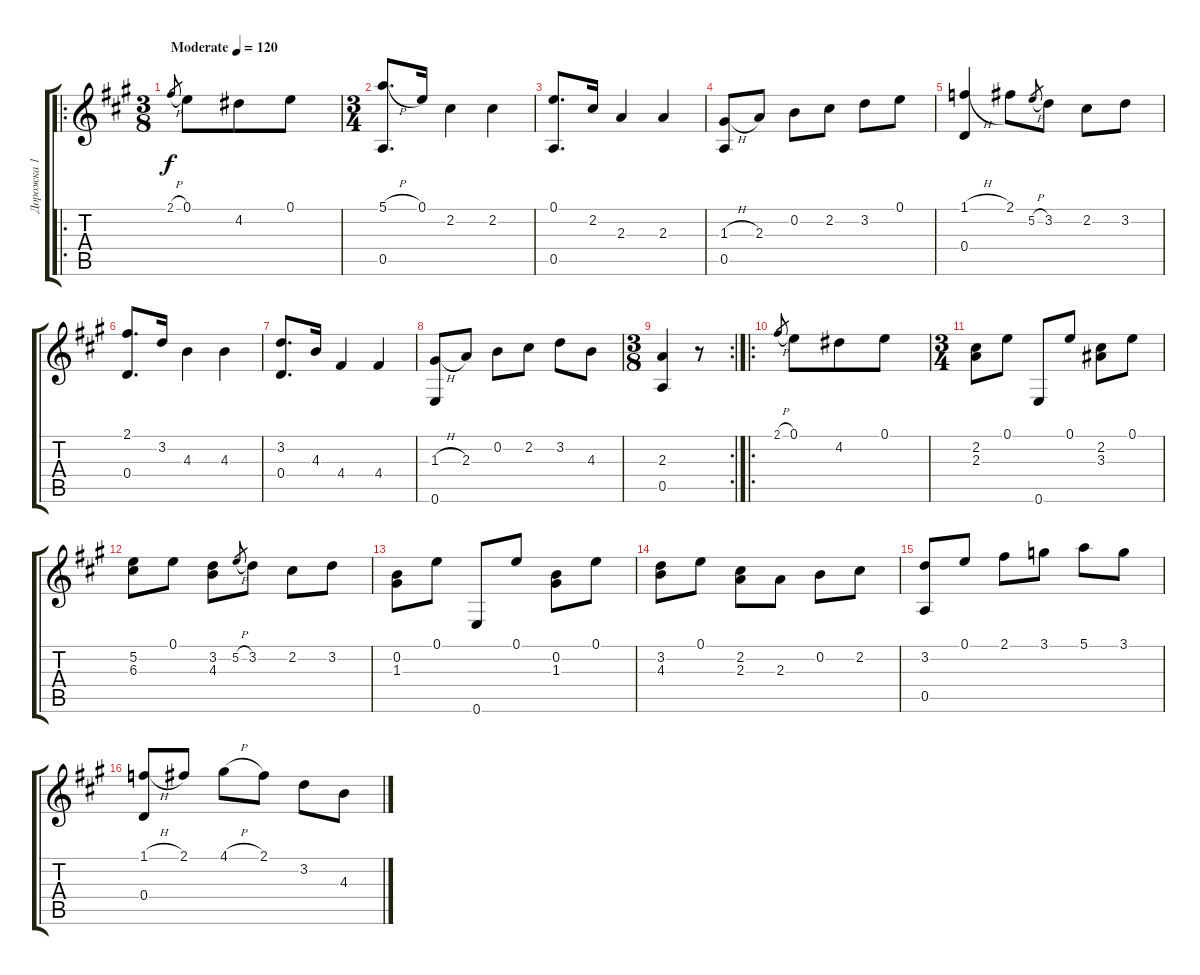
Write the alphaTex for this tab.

\track ("Дорожка 1" "Дорожка 1") {instrument acousticguitarnylon}
\staff {score tabs}
\tuning (E4 B3 G3 D3 A2 E2) {hide}
\ro
\ts (3 8)
\tempo (120 "Moderate")
\clef g2
\ks a
2.1{h}.8{gr dy f instrument acousticguitarnylon} 0.1.8 4.2.8 0.1.8 |
\ts (3 4)
(5.1{h} 0.5).8{d} 0.1.16 2.2.4 2.2.4 |
(0.1 0.5).8{d} 2.2.16 2.3.4 2.3.4 |
(1.3{h} 0.5).8 2.3.8 0.2.8 2.2.8 3.2.8 0.1.8 |
(1.1{h} 0.4).4 2.1.8 5.2{h}.8{gr} 3.2.8 2.2.8 3.2.8 |
(2.1 0.4).8{d} 3.2.16 4.3.4 4.3.4 |
(3.2 0.4).8{d} 4.3.16 4.4.4 4.4.4 |
(1.3{h} 0.6).8 2.3.8 0.2.8 2.2.8 3.2.8 4.3.8 |
\rc 2
\ts (3 8)
(2.3 0.5).4 r.8 |
\ro
2.1{h}.8{gr} 0.1.8 4.2.8 0.1.8 |
\ts (3 4)
(2.2 2.3).8 0.1.8 0.6.8 0.1.8 (2.2 3.3).8 0.1.8 |
(5.2 6.3).8 0.1.8 (3.2 4.3).8 5.2{h}.8{gr} 3.2.8 2.2.8 3.2.8 |
(0.2 1.3).8 0.1.8 0.6.8 0.1.8 (0.2 1.3).8 0.1.8 |
(3.2 4.3).8 0.1.8 (2.2 2.3).8 2.3.8 0.2.8 2.2.8 |
(3.2 0.5).8 0.1.8 2.1.8 3.1.8 5.1.8 3.1.8 |
(1.1{h} 0.4).8 2.1.8 4.1{h}.8 2.1.8 3.2.8 4.3.8
